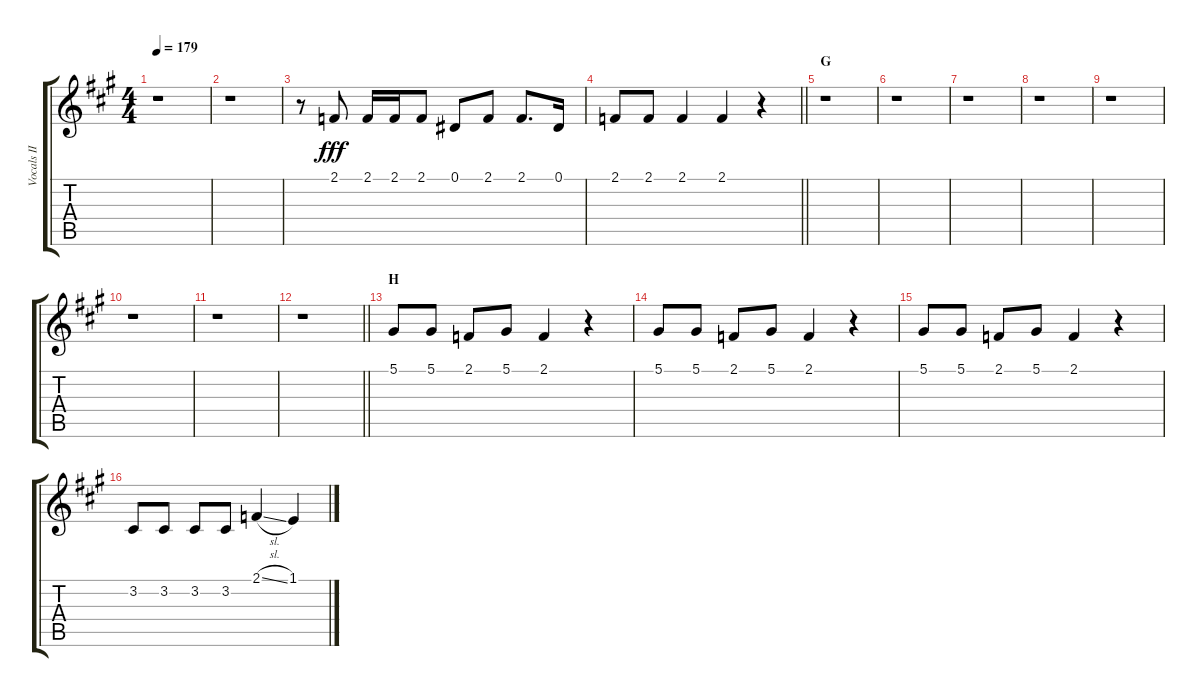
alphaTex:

\track ("Vocals II" "Vocals II") {instrument voiceoohs}
\staff {score tabs}
\tuning (Eb4 Bb3 Gb3 Db3 Ab2 Eb2) {hide}
\ts (4 4)
\tempo 179
\clef g2
\ks a
r.1{dy fff} |
r.1 |
r.8 2.1.8 2.1.16 2.1.16 2.1.8 0.1.8 2.1.8 2.1.8{d} 0.1.16 |
\barLineRight lightlight
2.1.8 2.1.8 2.1.4 2.1.4 r.4 |
\section ("" "G")
r.1 |
r.1 |
r.1 |
r.1 |
r.1 |
r.1 |
r.1 |
\barLineRight lightlight
r.1 |
\section ("" "H")
5.1.8 5.1.8 2.1.8 5.1.8 2.1.4 r.4 |
5.1.8 5.1.8 2.1.8 5.1.8 2.1.4 r.4 |
5.1.8 5.1.8 2.1.8 5.1.8 2.1.4 r.4 |
3.2.8 3.2.8 3.2.8 3.2.8 2.1{sl}.4 1.1.4
